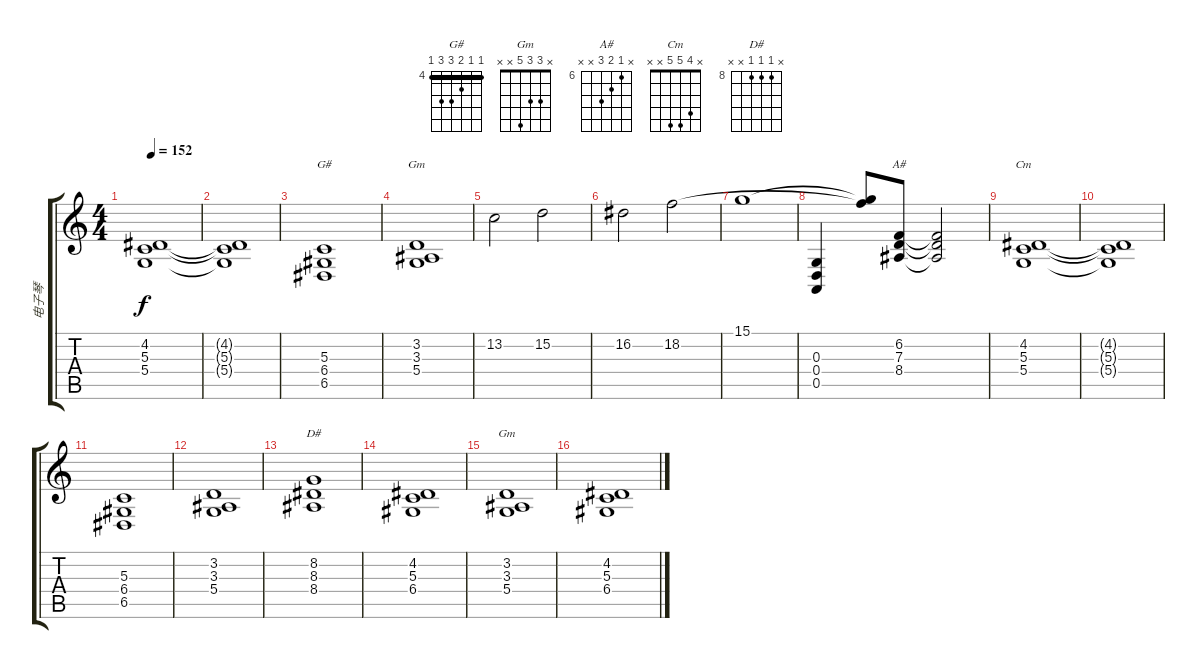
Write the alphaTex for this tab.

\track ("电子琴" "电子琴") {instrument synthstrings1}
\staff {score tabs}
\tuning (E4 B3 G3 D3 A2 E2) {hide}
\chord ("G#" 4 4 5 6 6 4) {firstfret 4 barre 4}
\chord ("Gm" 3 3 3 5 5 3) {barre 3}
\chord ("A#" x 6 7 8 x x) {firstfret 6}
\chord ("Cm" x 4 5 5 x x)
\chord ("D#" x 8 8 8 x x) {firstfret 8}
\chord ("Gm" x 3 3 5 x x)
\ts (4 4)
\tempo 152
\clef g2
\ks c
(4.2 5.3 5.4).1{dy f instrument synthstrings1} |
(4.2{t} 5.3{t} 5.4{t}).1 |
(5.3 6.4 6.5).1{ch "G#"} |
(3.2 3.3 5.4).1{ch "Gm"} |
13.2.2{instrument pad4choir} 15.2.2 |
16.2.2 18.2.2 |
15.1.1 |
(0.3 0.4 0.5).4 (15.1{t} 18.2{t}).8 (6.2 7.3 8.4).8{ch "A#" instrument synthstrings1} (6.2{t} 7.3{t} 8.4{t}).2 |
(4.2 5.3 5.4).1{ch "Cm"} |
(4.2{t} 5.3{t} 5.4{t}).1 |
(5.3 6.4 6.5).1 |
(3.2 3.3 5.4).1 |
(8.2 8.3 8.4).1{ch "D#"} |
(4.2 5.3 6.4).1 |
(3.2 3.3 5.4).1{ch "Gm"} |
(4.2 5.3 6.4).1
